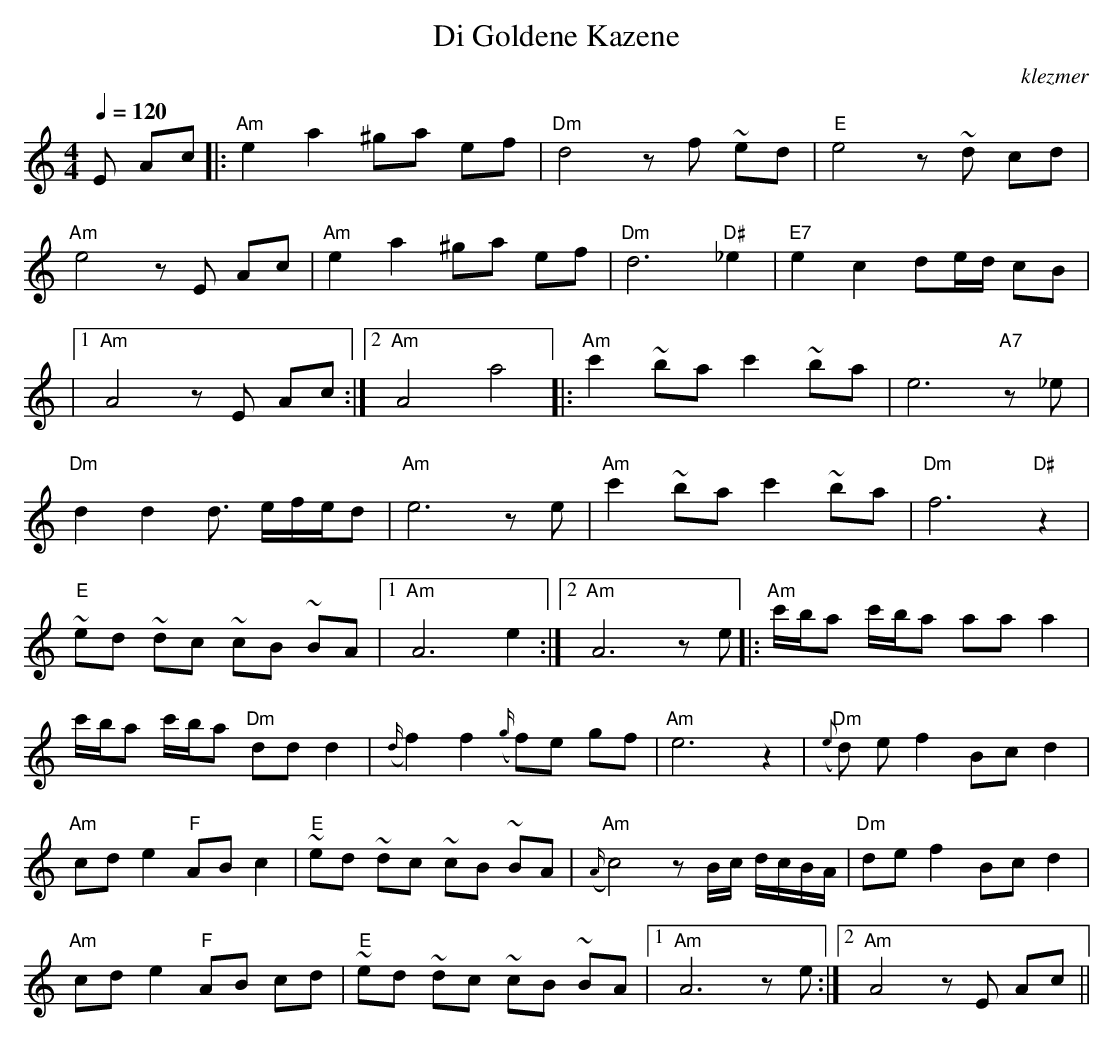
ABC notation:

X:1
T:Di Goldene Kazene
O:klezmer
M:4/4
L:1/8
Q:1/4=120
K:Am
V:1
E Ac  |:"Am" e2 a2 ^ga ef |"Dm" d4 zf ~ed |"E" e4 z~d cd |
"Am" e4 zE Ac |"Am" e2 a2 ^ga ef |"Dm" d6 "D#" _e2 |"E7" e2 c2 de/d/ cB |
|1 "Am" A4 zE Ac :|2 "Am" A4 a4 ||  |:"Am" c'2 ~ba c'2 ~ba |e6 "A7" z_e |
"Dm" d2 d2 d3/2 e/f/e/d |"Am" e6 ze |"Am" c'2 ~ba c'2 ~ba |"Dm" f6 "D#" z2 |
"E" ~ed ~dc ~cB ~BA |1 "Am" A6 e2 :|2 "Am" A6 ze ||  |:"Am" c'/b/a c'/b/a aa a2 |
c'/b/a c'/b/a "Dm" dd d2 |{(d/}f2) f2 {(g/}f)e gf |"Am" e6 z2 |{(e}"Dm" d) ef2 Bc d2 |
"Am" cd e2 "F" AB c2 |"E" ~ed ~dc ~cB ~BA |{(A/}"Am" c4) zB/c/ d/c/B/A/ |"Dm" de f2 Bc d2 |
"Am" cd e2 "F" AB cd |"E" ~ed ~dc ~cB ~BA |1 "Am" A6 ze :|2 "Am" A4 zE Ac ||
